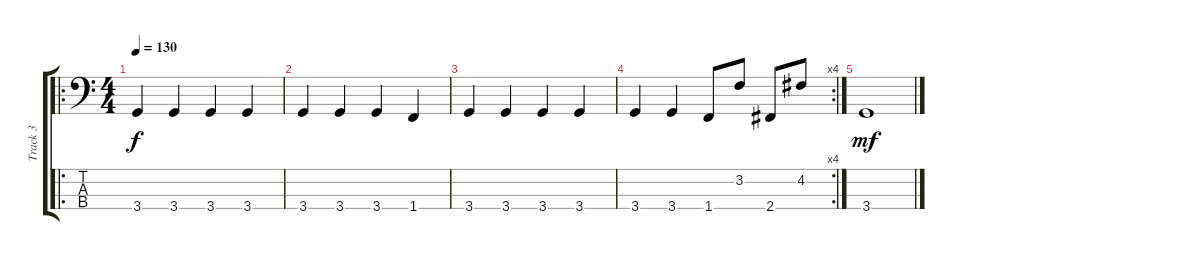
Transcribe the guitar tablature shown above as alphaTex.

\track ("Track 3" "Track 3") {instrument synthbass1}
\staff {score tabs}
\tuning (G2 D2 A1 E1) {hide}
\ro
\ts (4 4)
\tempo 130
\clef f4
\ks c
3.4.4{dy f} 3.4.4 3.4.4 3.4.4 |
3.4.4 3.4.4 3.4.4 1.4.4 |
3.4.4 3.4.4 3.4.4 3.4.4 |
\rc 4
3.4.4 3.4.4 1.4.8 3.2.8 2.4.8 4.2.8 |
3.4.1{dy mf}
